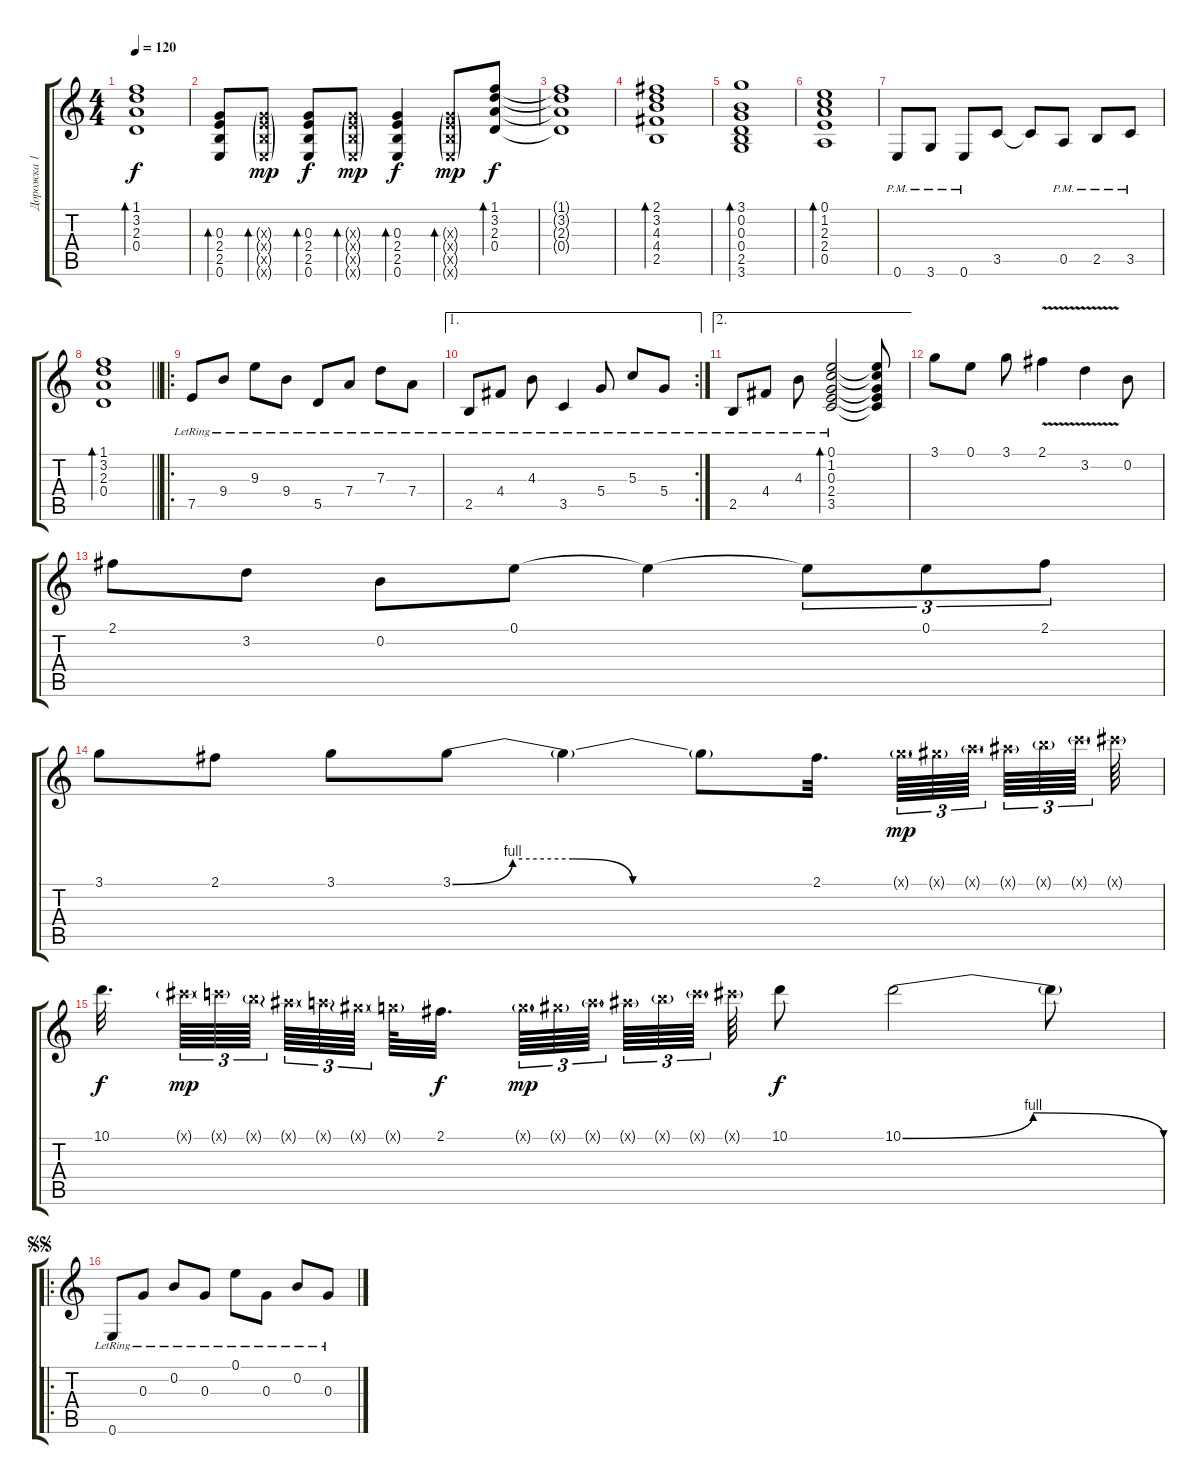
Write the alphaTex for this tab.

\track ("Дорожка 1" "Дорожка 1") {instrument acousticguitarsteel}
\staff {score tabs}
\tuning (E4 B3 G3 D3 A2 E2) {hide}
\ts (4 4)
\tempo 120
\clef g2
\ks c
(1.1 3.2 2.3 0.4).1{bd 60 dy f} |
(0.3 2.4 2.5 0.6).8{bd 60} (0.3{g x} 2.4{g x} 2.5{g x} 0.6{g x}).8{bd 60 dy mp} (0.3 2.4 2.5 0.6).8{bd 60 dy f} (0.3{g x} 2.4{g x} 2.5{g x} 0.6{g x}).8{bd 60 dy mp} (0.3 2.4 2.5 0.6).4{bd 60 dy f} (0.3{g x} 2.4{g x} 2.5{g x} 0.6{g x}).8{bd 60 dy mp} (1.1 3.2 2.3 0.4).8{bd 60 dy f} |
(1.1{t} 3.2{t} 2.3{t} 0.4{t}).1 |
(2.1 3.2 4.3 4.4 2.5).1{bd 60} |
(3.1 0.2 0.3 0.4 2.5 3.6).1{bd 60} |
(0.1 1.2 2.3 2.4 0.5).1{bd 60} |
0.6{pm}.8 3.6{pm}.8 0.6{pm}.8 3.5.8 3.5{t}.8 0.5{pm}.8 2.5{pm}.8 3.5{pm}.8 |
\barLineRight lightlight
(1.1 3.2 2.3 0.4).1{bd 60} |
\ro
7.5{lr}.8 9.4{lr}.8 9.3{lr}.8 9.4{lr}.8 5.5{lr}.8 7.4{lr}.8 7.3{lr}.8 7.4{lr}.8 |
\ae 1
\rc 2
2.5{lr}.8 4.4{lr}.8 4.3{lr}.8 3.5{lr}.4 5.4{lr}.8 5.3{lr}.8 5.4{lr}.8 |
\ae 2
2.5{lr}.8 4.4{lr}.8 4.3{lr}.8 (0.1{lr} 1.2{lr} 0.3{lr} 2.4{lr} 3.5{lr}).2{bd 60} (0.1{t} 1.2{t} 0.3{t} 2.4{t} 3.5{t}).8 |
3.1.8 0.1.8 3.1.8 2.1{v}.4 3.2{v}.4 0.2.8 |
2.1.8 3.2.8 0.2.8 0.1.8 0.1{t}.4 0.1{t}.8{tu (3 2)} 0.1.8{tu (3 2)} 2.1.8{tu (3 2)} |
3.1.8 2.1.8 3.1.8 3.1{be (custom 0 0 10 4 20 4 30 0 60 0)}.8 3.1{t}.4 3.1{t}.8 2.1.32{d beam splitsecondary} 3.1{g x}.64{tu (3 2) dy mp} 4.1{g x}.64{tu (3 2)} 5.1{g x}.64{tu (3 2) beam splitsecondary} 6.1{g x}.64{tu (3 2)} 7.1{g x}.64{tu (3 2)} 8.1{g x}.64{tu (3 2) beam splitsecondary} 9.1{g x}.64 |
10.1.32{d dy f beam splitsecondary} 9.1{g x}.64{tu (3 2) dy mp} 8.1{g x}.64{tu (3 2)} 7.1{g x}.64{tu (3 2) beam splitsecondary} 6.1{g x}.64{tu (3 2)} 5.1{g x}.64{tu (3 2)} 4.1{g x}.64{tu (3 2) beam splitsecondary} 3.1{g x}.64 2.1.32{d dy f beam splitsecondary} 3.1{g x}.64{tu (3 2) dy mp} 4.1{g x}.64{tu (3 2)} 5.1{g x}.64{tu (3 2) beam splitsecondary} 6.1{g x}.64{tu (3 2)} 7.1{g x}.64{tu (3 2)} 8.1{g x}.64{tu (3 2) beam splitsecondary} 9.1{g x}.64 10.1.8{dy f} 10.1{be (bendrelease 0 0 5 4 55 4 60 0)}.2 10.1{t}.8 |
\ro
\jump segnosegno
0.6{lr}.8 0.3{lr}.8 0.2{lr}.8 0.3{lr}.8 0.1{lr}.8 0.3{lr}.8 0.2{lr}.8 0.3{lr}.8
